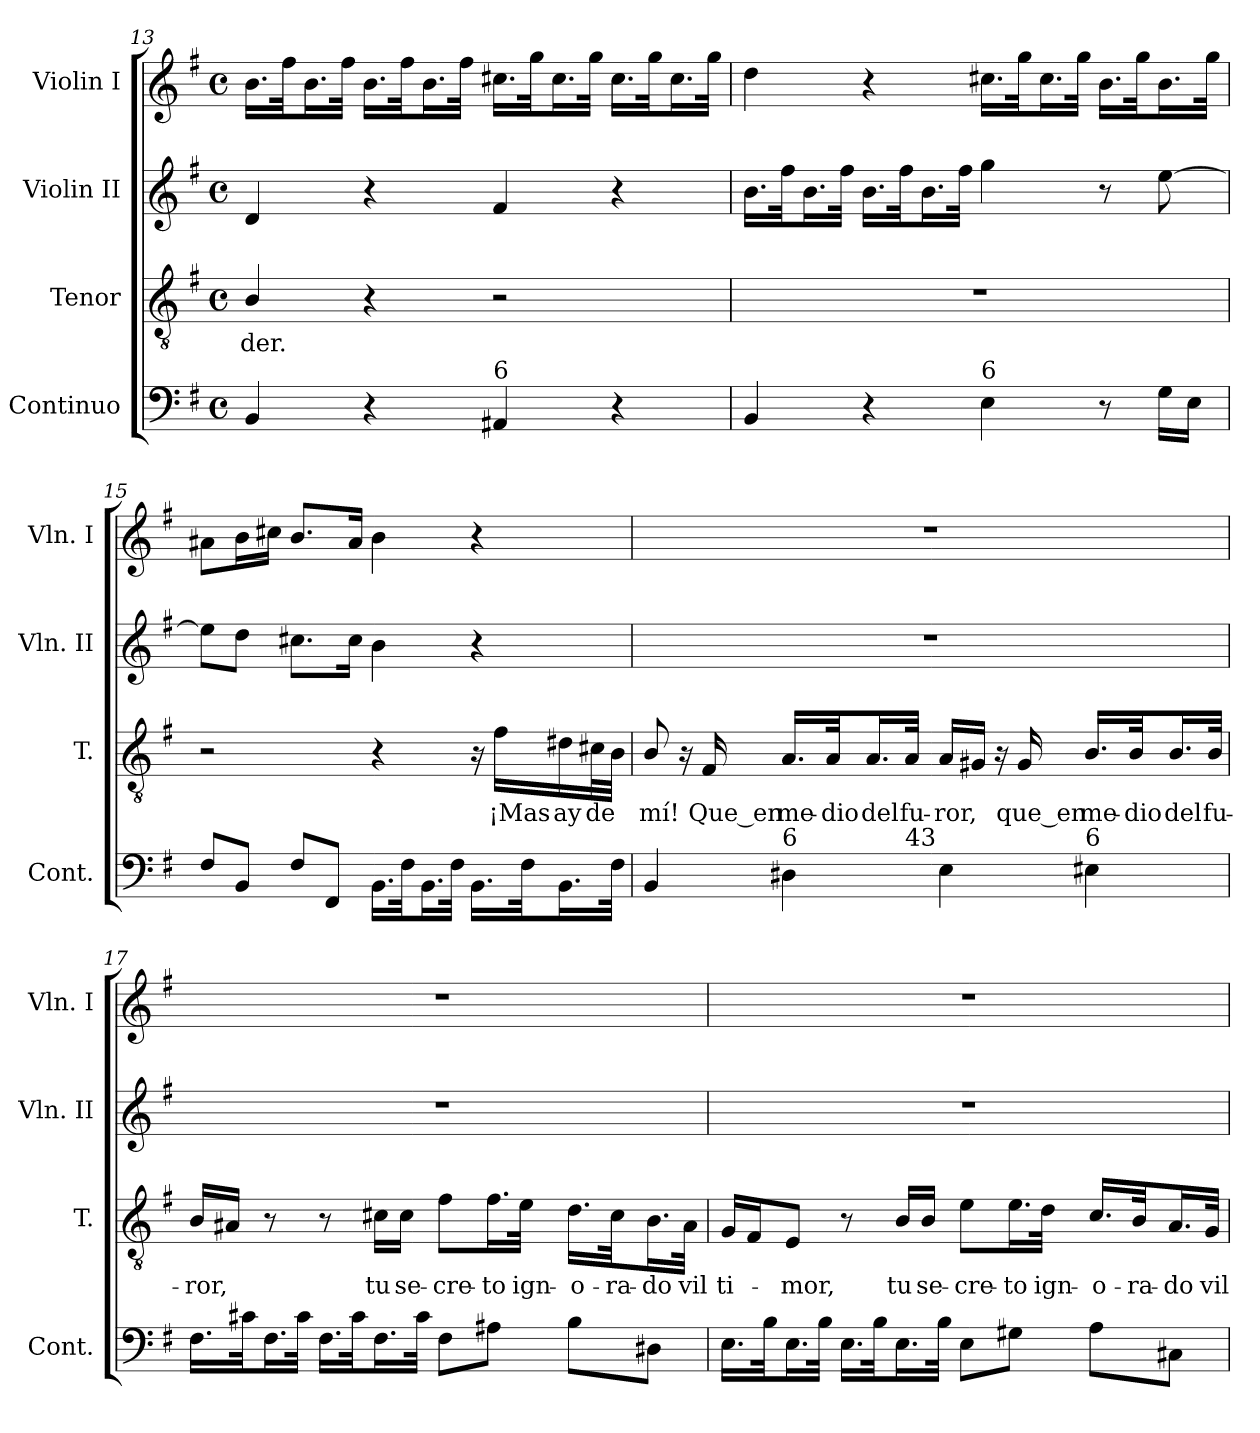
**kern	**kern	**text	**kern	**kern
*part4	*part3	*part3	*part2	*part1
*staff4	*staff3	*staff3	*staff2	*staff1
*I"Continuo	*I"Tenor	*	*I"Violin II	*I"Violin I
*I'Cont.	*I'T.	*	*I'Vln. II	*I'Vln. I
!!LO:LB:g=z
*clefF4	*clefGv2	*	*clefG2	*clefG2
*	*ITrd7c12	*	*	*
*k[f#]	*k[f#]	*	*k[f#]	*k[f#]
*G:	*G:	*	*G:	*G:
*M4/4	*M4/4	*	*M4/4	*M4/4
*met(c)	*met(c)	*	*met(c)	*met(c)
=13	=13	=13	=13	=13
!	!	!LO:LY:b:color=#000000	!	!
4BBi/	4BBi/	-der.	4di/	16.bi\LL
.	.	.	.	32ff#i\Jk
.	.	.	.	16.bi\L
.	.	.	.	32ff#i\JJk
4r	4r	.	4r	16.bi\LL
.	.	.	.	32ff#i\Jk
.	.	.	.	16.bi\L
.	.	.	.	32ff#i\JJk
!LO:TX:a:t=6	!	!	!	!
4AA#Xi/	2r	.	4f#i/	16.cc#Xi\LL
.	.	.	.	32ggi\Jk
.	.	.	.	16.cc#i\L
.	.	.	.	32ggi\JJk
4r	.	.	4r	16.cc#i\LL
.	.	.	.	32ggi\Jk
.	.	.	.	16.cc#i\L
.	.	.	.	32ggi\JJk
=14	=14	=14	=14	=14
4BBi/	1r	.	16.bi\LL	4ddi\
.	.	.	32ff#i\Jk	.
.	.	.	16.bi\L	.
.	.	.	32ff#i\JJk	.
4r	.	.	16.bi\LL	4r
.	.	.	32ff#i\Jk	.
.	.	.	16.bi\L	.
.	.	.	32ff#i\JJk	.
!LO:TX:a:t=6	!	!	!	!
4Ei\	.	.	4ggi\	16.cc#Xi\LL
.	.	.	.	32ggi\Jk
.	.	.	.	16.cc#i\L
.	.	.	.	32ggi\JJk
8r	.	.	8r	16.bi\LL
.	.	.	.	32ggi\Jk
16Gi\LL	.	.	[8eei\	16.bi\L
16Ei\JJ	.	.	.	.
.	.	.	.	32ggi\JJk
!!LO:PB:g=z
=15	=15	=15	=15	=15
8F#i/L	2r	.	8eei\L]	8a#Xi\L
8BBi/J	.	.	8ddi\J	16bi\L
.	.	.	.	16cc#Xi\JJ
8F#i/L	.	.	8.cc#Xi\L	8.bi/L
8FF#i/J	.	.	.	.
.	.	.	16cc#i\Jk	16a#i/Jk
16.BBi\LL	4r	.	4bi\	4bi\
32F#i\Jk	.	.	.	.
16.BBi\L	.	.	.	.
32F#i\JJk	.	.	.	.
16.BBi\LL	16r	.	4r	4r
!	!	!LO:LY:b:color=#000000	!	!
.	16F#i\LL	¡Mas	.	.
32F#i\Jk	.	.	.	.
!	!	!LO:LY:b:color=#000000	!	!
16.BBi\L	16D#Xi\	ay	.	.
!	!	!LO:LY:b:color=#000000	!	!
.	32C#Xi\L	de	.	.
32F#i\JJk	32BBi\JJJ	.	.	.
=16	=16	=16	=16	=16
!	!	!LO:LY:b:color=#000000	!	!
*^	*	*	*	*
4BBi/	4...ryy	8BBi/	mí!	1r	1r
.	.	16r	.	.	.
!	!	!	!LO:LY:b:color=#000000	!	!
.	.	16FF#i/	Que_en	.	.
!LO:TX:a:t=6	!	!	!	!	!
!	!	!	!LO:LY:b:color=#000000	!	!
4D#Xi\	.	16.AAi/LL	me-	.	.
!	!	!	!LO:LY:b:color=#000000	!	!
.	.	32AAi/Jk	-dio	.	.
!	!	!	!LO:LY:b:color=#000000	!	!
.	.	16.AAi/L	del	.	.
!	!LO:TX:a:t=43	!	!	!	!
!	!	!	!LO:LY:b:color=#000000	!	!
.	2ryy	32AAi/JJk	fu-	.	.
!	!	!	!LO:LY:b:color=#000000	!	!
4Ei\	.	16AAi/LL	-ror,	.	.
.	.	16GG#Xi/JJ	.	.	.
.	.	16r	.	.	.
!	!	!	!LO:LY:b:color=#000000	!	!
.	.	16GG#i/	que_en	.	.
!LO:TX:a:t=6	!	!	!	!	!
!	!	!	!LO:LY:b:color=#000000	!	!
4E#Xi\	.	16.BBi/LL	me-	.	.
!	!	!	!LO:LY:b:color=#000000	!	!
.	.	32BBi/Jk	-dio	.	.
!	!	!	!LO:LY:b:color=#000000	!	!
.	.	16.BBi/L	del	.	.
!	!	!	!LO:LY:b:color=#000000	!	!
.	32ryy	32BBi/JJk	fu-	.	.
*v	*v	*	*	*	*
!!LO:LB:g=z
=17	=17	=17	=17	=17
*^	*	*	*	*
!	!	!	!LO:LY:b:color=#000000	!	!
*v	*v	*	*	*	*
16.F#i\LL	16BBi/LL	-ror,	1r	1r
.	16AA#Xi/JJ	.	.	.
32c#Xi\Jk	.	.	.	.
16.F#i\L	8r	.	.	.
32c#i\JJk	.	.	.	.
16.F#i\LL	8r	.	.	.
32c#i\Jk	.	.	.	.
!	!	!LO:LY:b:color=#000000	!	!
16.F#i\L	16C#Xi\LL	tu	.	.
!	!	!LO:LY:b:color=#000000	!	!
.	16C#i\JJ	se-	.	.
32c#i\JJk	.	.	.	.
!	!	!LO:LY:b:color=#000000	!	!
8F#i\L	8F#i\L	-cre-	.	.
!	!	!LO:LY:b:color=#000000	!	!
8A#Xi\J	16.F#i\L	-to	.	.
!	!	!LO:LY:b:color=#000000	!	!
.	32Ei\JJk	ign-	.	.
!	!	!LO:LY:b:color=#000000	!	!
8Bi\L	16.Di\LL	-o-	.	.
!	!	!LO:LY:b:color=#000000	!	!
.	32C#i\Jk	-ra-	.	.
!	!	!LO:LY:b:color=#000000	!	!
8D#Xi\J	16.BBi\L	-do	.	.
!	!	!LO:LY:b:color=#000000	!	!
.	32AA#i\JJk	vil	.	.
=18	=18	=18	=18	=18
!	!	!LO:LY:b:color=#000000	!	!
16.Ei\LL	16GGi/LL	ti-	1r	1r
.	16FF#i/J	.	.	.
32Bi\Jk	.	.	.	.
!	!	!LO:LY:b:color=#000000	!	!
16.Ei\L	8EEi/J	-mor,	.	.
32Bi\JJk	.	.	.	.
16.Ei\LL	8r	.	.	.
32Bi\Jk	.	.	.	.
!	!	!LO:LY:b:color=#000000	!	!
16.Ei\L	16BBi/LL	tu	.	.
!	!	!LO:LY:b:color=#000000	!	!
.	16BBi/JJ	se-	.	.
32Bi\JJk	.	.	.	.
!	!	!LO:LY:b:color=#000000	!	!
8Ei\L	8Ei\L	-cre-	.	.
!	!	!LO:LY:b:color=#000000	!	!
8G#Xi\J	16.Ei\L	-to	.	.
!	!	!LO:LY:b:color=#000000	!	!
.	32Di\JJk	ign-	.	.
!	!	!LO:LY:b:color=#000000	!	!
8Ai\L	16.Ci/LL	-o-	.	.
!	!	!LO:LY:b:color=#000000	!	!
.	32BBi/Jk	-ra-	.	.
!	!	!LO:LY:b:color=#000000	!	!
8C#Xi\J	16.AAi/L	-do	.	.
!	!	!LO:LY:b:color=#000000	!	!
.	32GGi/JJk	vil	.	.
=	=	=	=	=
*-	*-	*-	*-	*-
